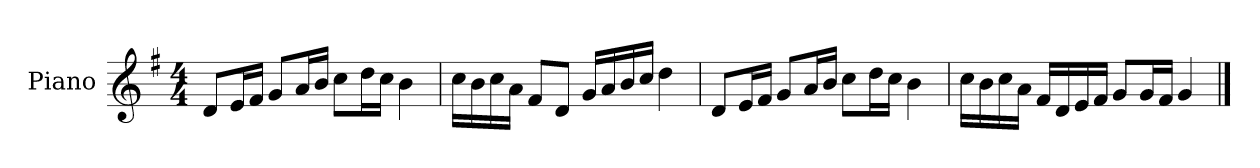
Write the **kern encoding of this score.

**kern
*part1
*staff1
*I"Piano
*I'P-no
*clefG2
*k[f#]
*M4/4
*MM90
=1
8d/L
16e/L
16f#/JJ
8g/L
16a/L
16b/JJ
8cc\L
16dd\L
16cc\JJ
4b\
=2
16cc\LL
16b\
16cc\
16a\JJ
8f#/L
8d/J
16g/LL
16a/
16b/
16cc/JJ
4dd\
=3
8d/L
16e/L
16f#/JJ
8g/L
16a/L
16b/JJ
8cc\L
16dd\L
16cc\JJ
4b\
!!LO:LB:g=z
=4
16cc\LL
16b\
16cc\
16a\JJ
16f#/LL
16d/
16e/
16f#/JJ
8g/L
16g/L
16f#/JJ
4g/
==
*-
